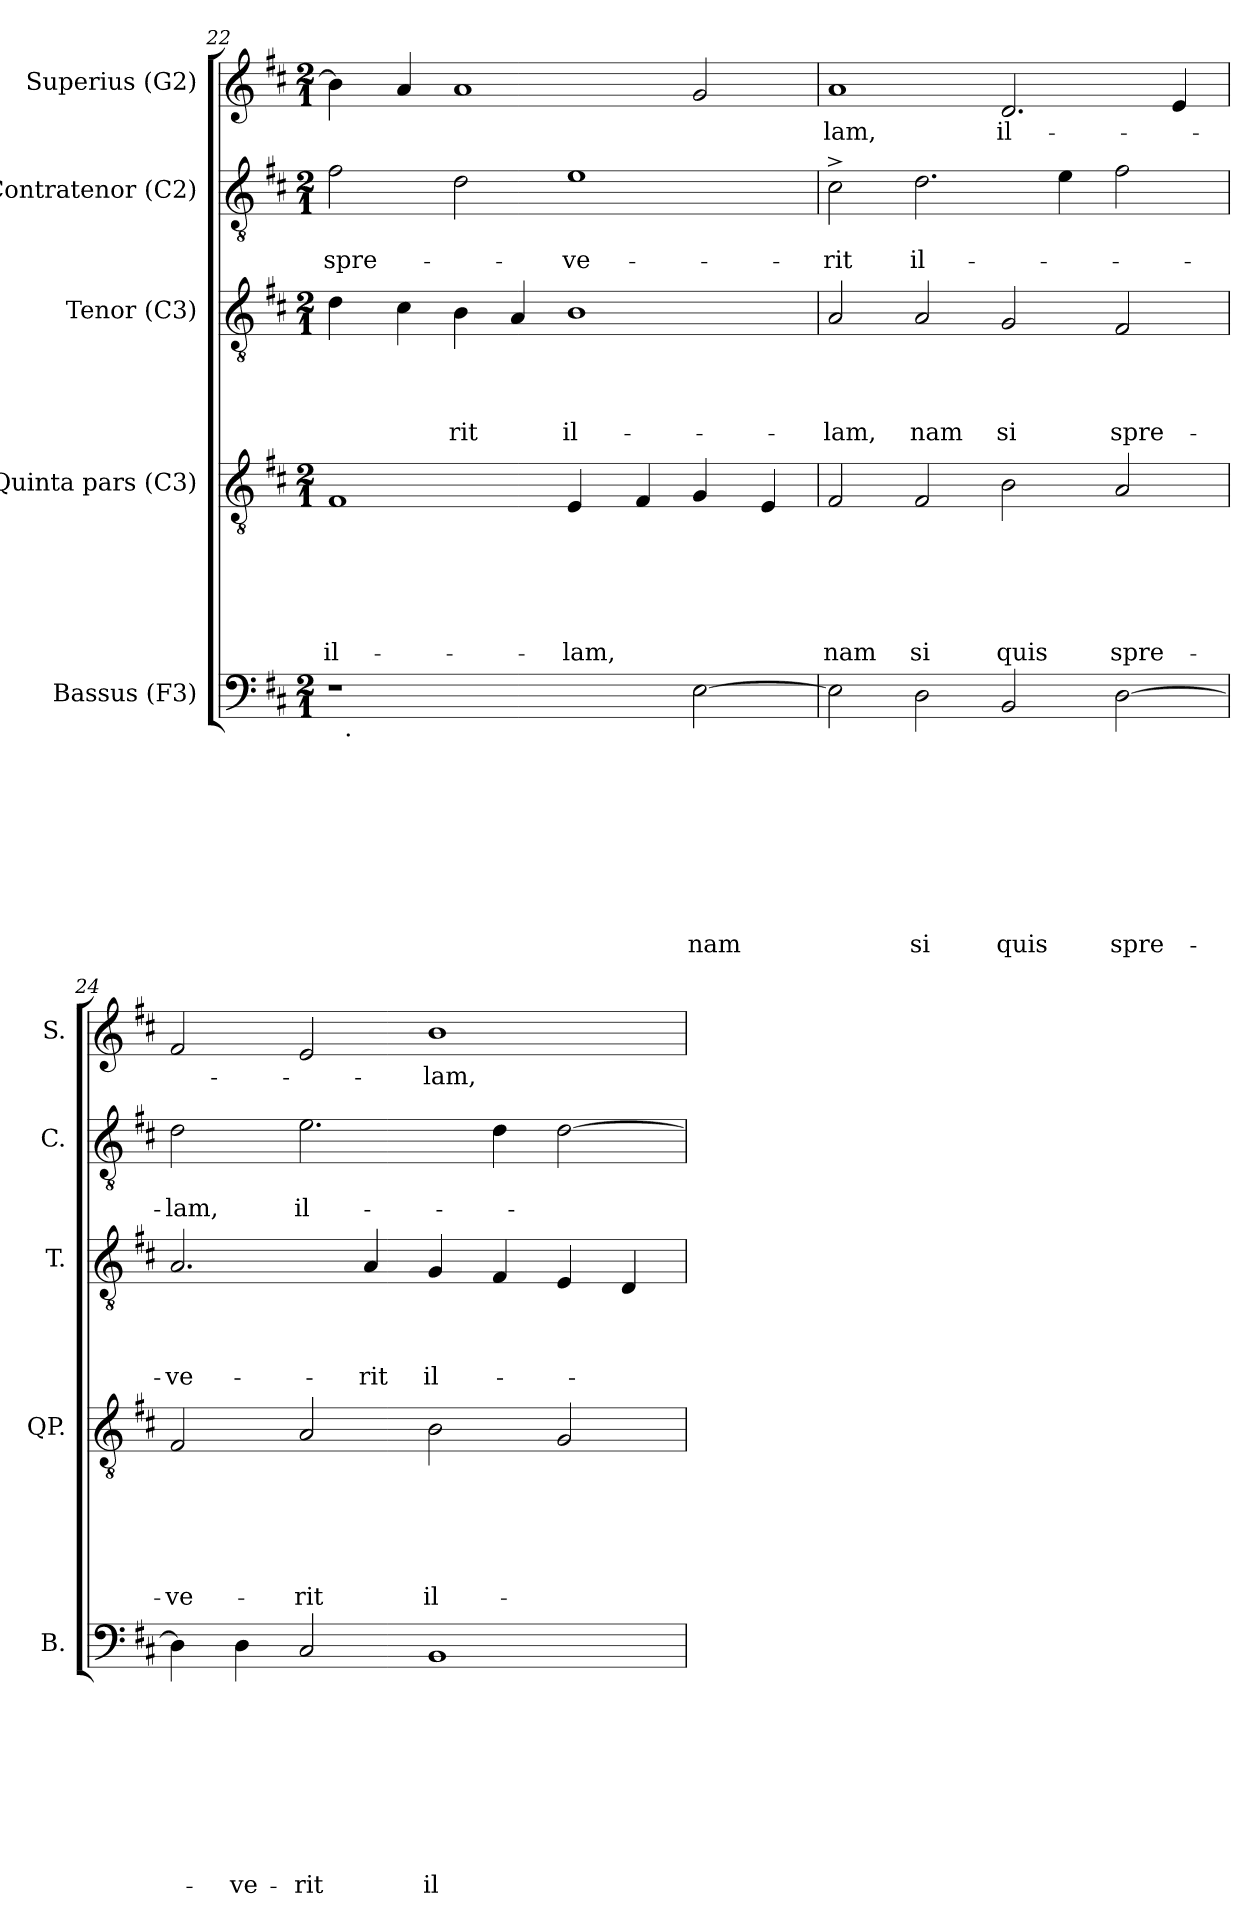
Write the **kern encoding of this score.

**kern	**text	**text	**text	**text	**text	**text	**text	**text	**text	**kern	**text	**text	**text	**text	**text	**text	**kern	**text	**text	**text	**text	**kern	**text	**text	**kern	**text
*part5	*part5	*part5	*part5	*part5	*part5	*part5	*part5	*part5	*part5	*part4	*part4	*part4	*part4	*part4	*part4	*part4	*part3	*part3	*part3	*part3	*part3	*part2	*part2	*part2	*part1	*part1
*staff5	*staff5	*staff5	*staff5	*staff5	*staff5	*staff5	*staff5	*staff5	*staff5	*staff4	*staff4	*staff4	*staff4	*staff4	*staff4	*staff4	*staff3	*staff3	*staff3	*staff3	*staff3	*staff2	*staff2	*staff2	*staff1	*staff1
*I"Bassus (F3)	*	*	*	*	*	*	*	*	*	*I"Quinta pars (C3)	*	*	*	*	*	*	*I"Tenor (C3)	*	*	*	*	*I"Contratenor (C2)	*	*	*I"Superius (G2)	*
*I'B.	*	*	*	*	*	*	*	*	*	*I'QP.	*	*	*	*	*	*	*I'T.	*	*	*	*	*I'C.	*	*	*I'S.	*
*clefF4	*	*	*	*	*	*	*	*	*	*clefGv2	*	*	*	*	*	*	*clefGv2	*	*	*	*	*clefGv2	*	*	*clefG2	*
*k[f#c#]	*	*	*	*	*	*	*	*	*	*k[f#c#]	*	*	*	*	*	*	*k[f#c#]	*	*	*	*	*k[f#c#]	*	*	*k[f#c#]	*
*D:	*	*	*	*	*	*	*	*	*	*D:	*	*	*	*	*	*	*D:	*	*	*	*	*D:	*	*	*D:	*
*M2/1	*	*	*	*	*	*	*	*	*	*M2/1	*	*	*	*	*	*	*M2/1	*	*	*	*	*M2/1	*	*	*M2/1	*
=22	=22	=22	=22	=22	=22	=22	=22	=22	=22	=22	=22	=22	=22	=22	=22	=22	=22	=22	=22	=22	=22	=22	=22	=22	=22	=22
!	!	!	!	!	!	!	!	!	!	!	!	!	!	!	!	!LO:LY:b:rj	!	!	!	!	!	!	!	!LO:LY:b	!	!
*^	*	*	*	*	*	*	*	*	*	*	*	*	*	*	*	*	*	*	*	*	*	*	*	*	*	*
1r	32ryy	.	.	.	.	.	.	.	.	.	1F#	.	.	.	.	.	il-	4d\	.	.	.	.	2f#\	.	spre-	4b\]	.
!	!LO:TX:b:t=.	!	!	!	!	!	!	!	!	!	!	!	!	!	!	!	!	!	!	!	!	!	!	!	!	!	!
.	1ryy	.	.	.	.	.	.	.	.	.	.	.	.	.	.	.	.	.	.	.	.	.	.	.	.	.	.
.	.	.	.	.	.	.	.	.	.	.	.	.	.	.	.	.	.	4c#\	.	.	.	.	.	.	.	4a/	.
!	!	!	!	!	!	!	!	!	!	!	!	!	!	!	!	!	!	!	!	!	!	!LO:LY:b	!	!	!	!	!
.	.	.	.	.	.	.	.	.	.	.	.	.	.	.	.	.	.	4B\	.	.	.	-rit	2d\	.	.	1a	.
.	.	.	.	.	.	.	.	.	.	.	.	.	.	.	.	.	.	4A/	.	.	.	.	.	.	.	.	.
!	!	!	!	!	!	!	!	!	!	!	!	!	!	!	!	!	!LO:LY:b	!	!	!	!	!LO:LY:b:rj	!	!	!LO:LY:b	!	!
2ryy	.	.	.	.	.	.	.	.	.	.	4E/	.	.	.	.	.	-lam,	1B	.	.	.	il-	1e	.	-ve-	.	.
.	2ryy	.	.	.	.	.	.	.	.	.	.	.	.	.	.	.	.	.	.	.	.	.	.	.	.	.	.
.	.	.	.	.	.	.	.	.	.	.	4F#/	.	.	.	.	.	.	.	.	.	.	.	.	.	.	.	.
!	!	!	!	!	!	!	!	!	!	!LO:LY:b	!	!	!	!	!	!	!	!	!	!	!	!	!	!	!	!	!
[>2E\	.	.	.	.	.	.	.	.	.	nam	4G/	.	.	.	.	.	.	.	.	.	.	.	.	.	.	2g/	.
.	4...ryy	.	.	.	.	.	.	.	.	.	.	.	.	.	.	.	.	.	.	.	.	.	.	.	.	.	.
.	.	.	.	.	.	.	.	.	.	.	4E/	.	.	.	.	.	.	.	.	.	.	.	.	.	.	.	.
=23	=23	=23	=23	=23	=23	=23	=23	=23	=23	=23	=23	=23	=23	=23	=23	=23	=23	=23	=23	=23	=23	=23	=23	=23	=23	=23	=23
!	!	!	!	!	!	!	!	!	!	!	!	!	!	!	!	!	!LO:LY:b	!	!	!	!	!LO:LY:b	!	!	!LO:LY:b	!	!LO:LY:b
*v	*v	*	*	*	*	*	*	*	*	*	*	*	*	*	*	*	*	*	*	*	*	*	*	*	*	*	*
2E\]	.	.	.	.	.	.	.	.	.	2F#/	.	.	.	.	.	nam	2A/	.	.	.	-lam,	2c#^>\	.	-rit	1a	-lam,
!	!	!	!	!	!	!	!	!	!LO:LY:b	!	!	!	!	!	!	!LO:LY:b	!	!	!	!	!LO:LY:b	!	!	!LO:LY:b	!	!
2D\	.	.	.	.	.	.	.	.	si	2F#/	.	.	.	.	.	si	2A/	.	.	.	nam	2.d\	.	il-	.	.
!	!	!	!	!	!	!	!	!	!LO:LY:b	!	!	!	!	!	!	!LO:LY:b	!	!	!	!	!LO:LY:b	!	!	!	!	!LO:LY:b
2BB/	.	.	.	.	.	.	.	.	quis	2B\	.	.	.	.	.	quis	2G/	.	.	.	si	.	.	.	2.d/	il-
.	.	.	.	.	.	.	.	.	.	.	.	.	.	.	.	.	.	.	.	.	.	4e\	.	.	.	.
!	!	!	!	!	!	!	!	!	!LO:LY:b	!	!	!	!	!	!	!LO:LY:b	!	!	!	!	!LO:LY:b	!	!	!	!	!
[>2D\	.	.	.	.	.	.	.	.	spre-	2A/	.	.	.	.	.	spre-	2F#/	.	.	.	spre-	2f#\	.	.	.	.
.	.	.	.	.	.	.	.	.	.	.	.	.	.	.	.	.	.	.	.	.	.	.	.	.	4e/	.
=24	=24	=24	=24	=24	=24	=24	=24	=24	=24	=24	=24	=24	=24	=24	=24	=24	=24	=24	=24	=24	=24	=24	=24	=24	=24	=24
!	!	!	!	!	!	!	!	!	!	!	!	!	!	!	!	!LO:LY:b	!	!	!	!	!LO:LY:b	!	!	!LO:LY:b	!	!
4D\]	.	.	.	.	.	.	.	.	.	2F#/	.	.	.	.	.	-ve-	2.A/	.	.	.	-ve-	2d\	.	-lam,	2f#/	.
!	!	!	!	!	!	!	!	!	!LO:LY:b	!	!	!	!	!	!	!	!	!	!	!	!	!	!	!	!	!
4D\	.	.	.	.	.	.	.	.	-ve-	.	.	.	.	.	.	.	.	.	.	.	.	.	.	.	.	.
!	!	!	!	!	!	!	!	!	!LO:LY:b:rj	!	!	!	!	!	!	!LO:LY:b	!	!	!	!	!	!	!	!LO:LY:b	!	!
2C#/	.	.	.	.	.	.	.	.	-rit	2A/	.	.	.	.	.	-rit	.	.	.	.	.	2.e\	.	il-	2e/	.
!	!	!	!	!	!	!	!	!	!	!	!	!	!	!	!	!	!	!	!	!	!LO:LY:b	!	!	!	!	!
.	.	.	.	.	.	.	.	.	.	.	.	.	.	.	.	.	4A/	.	.	.	-rit	.	.	.	.	.
!	!	!	!	!	!	!	!	!	!LO:LY:b:rj	!	!	!	!	!	!	!LO:LY:b	!	!	!	!	!LO:LY:b	!	!	!	!	!LO:LY:b
1BB	.	.	.	.	.	.	.	.	il-	2B\	.	.	.	.	.	il-	4G/	.	.	.	il-	.	.	.	1b	-lam,
.	.	.	.	.	.	.	.	.	.	.	.	.	.	.	.	.	4F#/	.	.	.	.	4d\	.	.	.	.
.	.	.	.	.	.	.	.	.	.	2G/	.	.	.	.	.	.	4E/	.	.	.	.	[>2d\	.	.	.	.
.	.	.	.	.	.	.	.	.	.	.	.	.	.	.	.	.	4D/	.	.	.	.	.	.	.	.	.
=	=	=	=	=	=	=	=	=	=	=	=	=	=	=	=	=	=	=	=	=	=	=	=	=	=	=
*-	*-	*-	*-	*-	*-	*-	*-	*-	*-	*-	*-	*-	*-	*-	*-	*-	*-	*-	*-	*-	*-	*-	*-	*-	*-	*-
